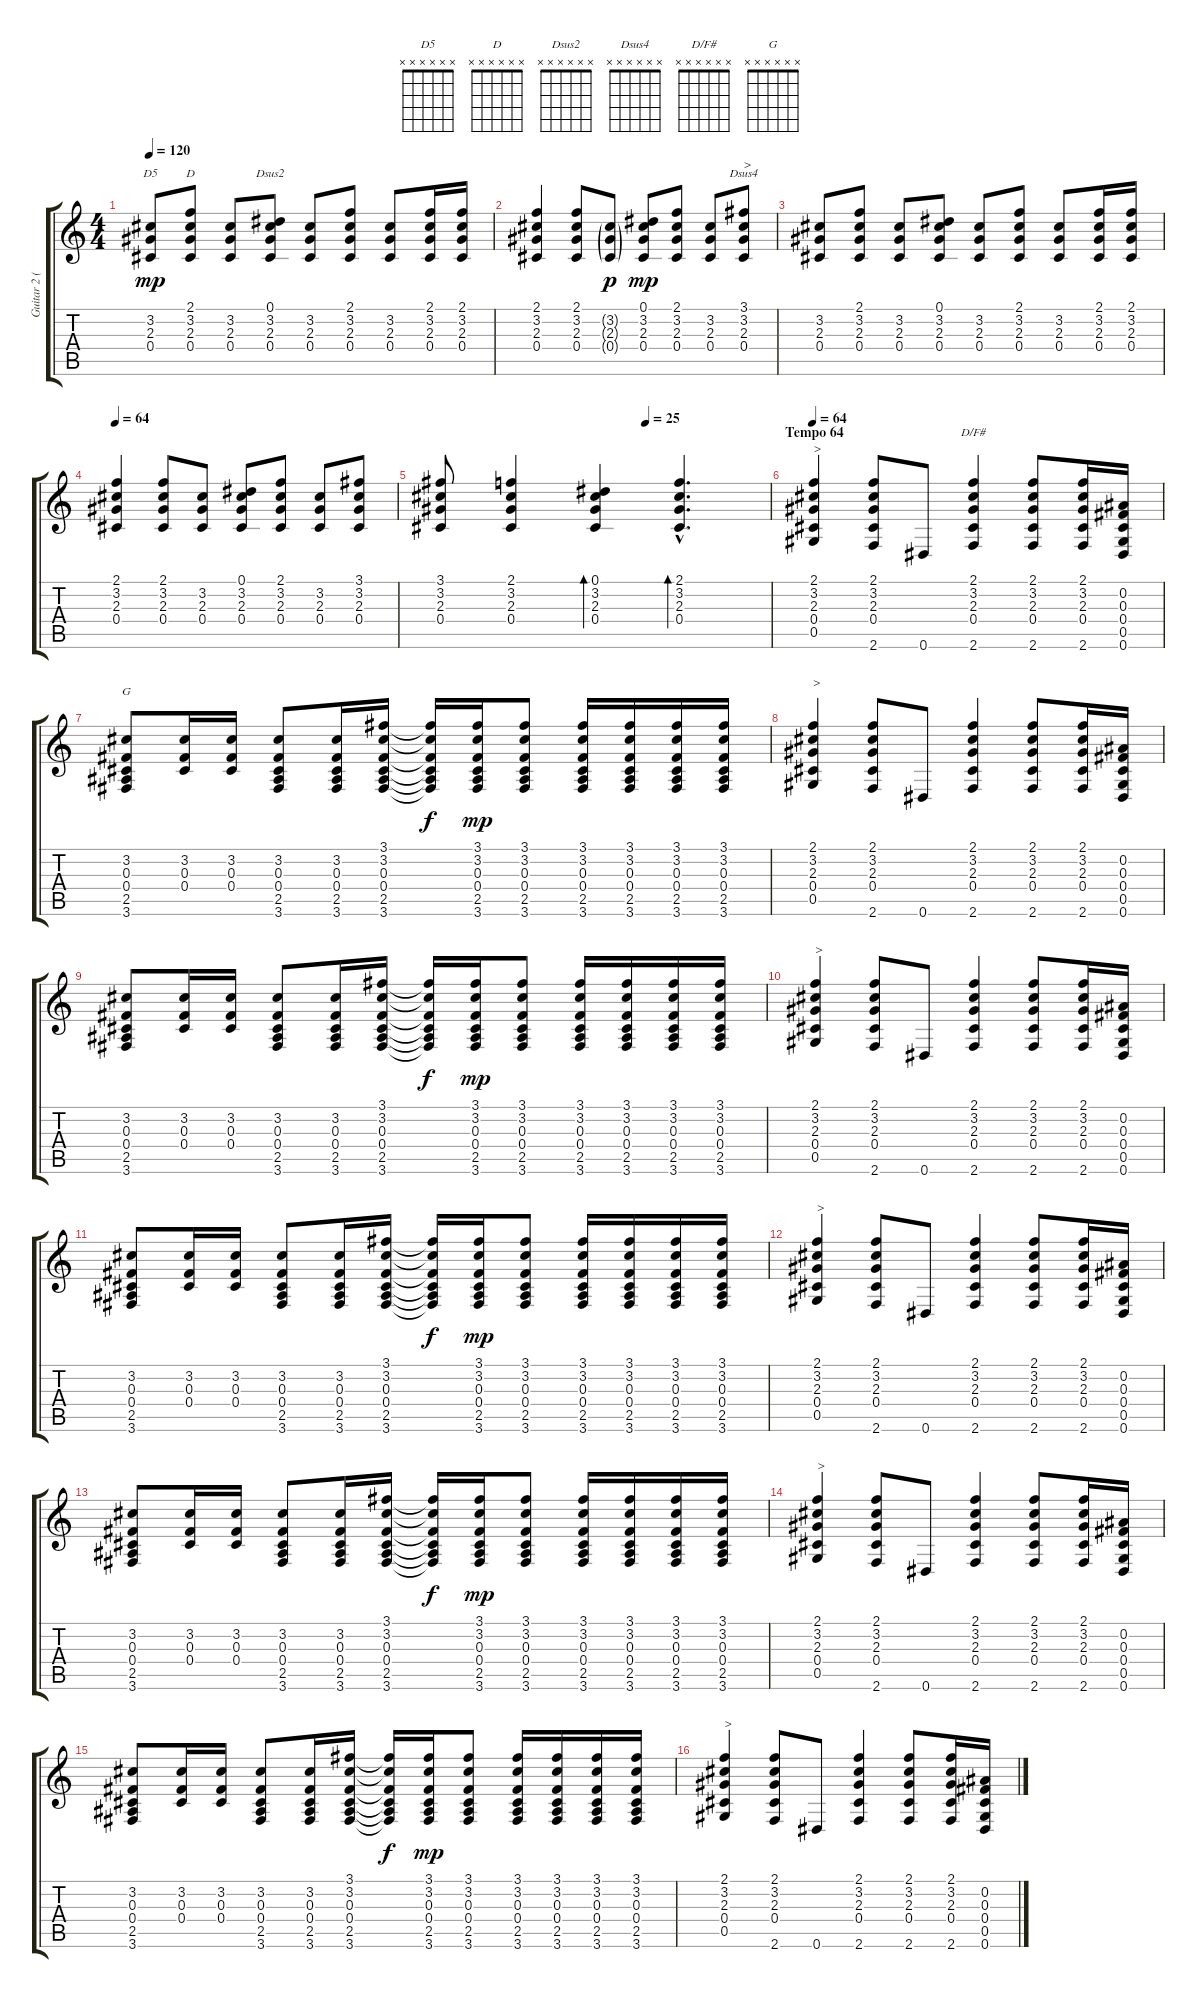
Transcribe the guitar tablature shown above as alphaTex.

\track ("Guitar 2 (Izzy)" "Guitar 2 (") {instrument acousticguitarsteel}
\staff {score tabs}
\tuning (Eb4 Bb3 Gb3 Db3 Ab2 Eb2) {hide}
\chord ("D5" x x x x x x) {firstfret 0}
\chord ("D" x x x x x x) {firstfret 0}
\chord ("Dsus2" x x x x x x) {firstfret 0}
\chord ("Dsus4" x x x x x x) {firstfret 0}
\chord ("D/F#" x x x x x x) {firstfret 0}
\chord ("G" x x x x x x) {firstfret 0}
\ts (4 4)
\tempo 120
\clef g2
\ks c
(3.2 2.3 0.4).8{ch "D5" dy mp} (2.1 3.2 2.3 0.4).8{ch "D"} (3.2 2.3 0.4).8 (0.1 3.2 2.3 0.4).8{ch "Dsus2"} (3.2 2.3 0.4).8 (2.1 3.2 2.3 0.4).8 (3.2 2.3 0.4).8 (2.1 3.2 2.3 0.4).16 (2.1 3.2 2.3 0.4).16 |
(2.1 3.2 2.3 0.4).4 (2.1 3.2 2.3 0.4).8 (3.2{g} 2.3{g} 0.4{g}).8{dy p} (0.1 3.2 2.3 0.4).8{dy mp} (2.1 3.2 2.3 0.4).8 (3.2 2.3 0.4).8 (3.1 3.2 2.3 0.4).8{ch "Dsus4" txt ">"} |
(3.2 2.3 0.4).8 (2.1 3.2 2.3 0.4).8 (3.2 2.3 0.4).8 (0.1 3.2 2.3 0.4).8 (3.2 2.3 0.4).8 (2.1 3.2 2.3 0.4).8 (3.2 2.3 0.4).8 (2.1 3.2 2.3 0.4).16 (2.1 3.2 2.3 0.4).16 |
\tempo 64
(2.1 3.2 2.3 0.4).4 (2.1 3.2 2.3 0.4).8 (3.2 2.3 0.4).8 (0.1 3.2 2.3 0.4).8 (2.1 3.2 2.3 0.4).8 (3.2 2.3 0.4).8 (3.1 3.2 2.3 0.4).8 |
\tempo (25 0.625)
(3.1 3.2 2.3 0.4).8 (2.1 3.2 2.3 0.4).4 (0.1 3.2 2.3 0.4).4{bd 120} (2.1{hac} 3.2{hac} 2.3{hac} 0.4{hac}).4{d bd 120} |
\section ("" "Tempo 64")
\tempo 64
(2.1 3.2 2.3 0.4 0.5).4{txt ">"} (2.1 3.2 2.3 0.4 2.6).8 0.6.8 (2.1 3.2 2.3 0.4 2.6).4{ch "D/F#"} (2.1 3.2 2.3 0.4 2.6).8 (2.1 3.2 2.3 0.4 2.6).16 (0.2 0.3 0.4 0.5 0.6).16 |
(3.2 0.3 0.4 2.5 3.6).8{ch "G"} (3.2 0.3 0.4).16 (3.2 0.3 0.4).16 (3.2 0.3 0.4 2.5 3.6).8 (3.2 0.3 0.4 2.5 3.6).16 (3.1 3.2 0.3 0.4 2.5 3.6).16 (3.1{t} 3.2{t} 0.3{t} 0.4{t} 2.5{t} 3.6{t}).16{dy f} (3.1 3.2 0.3 0.4 2.5 3.6).16{dy mp} (3.1 3.2 0.3 0.4 2.5 3.6).8 (3.1 3.2 0.3 0.4 2.5 3.6).16 (3.1 3.2 0.3 0.4 2.5 3.6).16 (3.1 3.2 0.3 0.4 2.5 3.6).16 (3.1 3.2 0.3 0.4 2.5 3.6).16 |
(2.1 3.2 2.3 0.4 0.5).4{txt ">"} (2.1 3.2 2.3 0.4 2.6).8 0.6.8 (2.1 3.2 2.3 0.4 2.6).4 (2.1 3.2 2.3 0.4 2.6).8 (2.1 3.2 2.3 0.4 2.6).16 (0.2 0.3 0.4 0.5 0.6).16 |
(3.2 0.3 0.4 2.5 3.6).8 (3.2 0.3 0.4).16 (3.2 0.3 0.4).16 (3.2 0.3 0.4 2.5 3.6).8 (3.2 0.3 0.4 2.5 3.6).16 (3.1 3.2 0.3 0.4 2.5 3.6).16 (3.1{t} 3.2{t} 0.3{t} 0.4{t} 2.5{t} 3.6{t}).16{dy f} (3.1 3.2 0.3 0.4 2.5 3.6).16{dy mp} (3.1 3.2 0.3 0.4 2.5 3.6).8 (3.1 3.2 0.3 0.4 2.5 3.6).16 (3.1 3.2 0.3 0.4 2.5 3.6).16 (3.1 3.2 0.3 0.4 2.5 3.6).16 (3.1 3.2 0.3 0.4 2.5 3.6).16 |
(2.1 3.2 2.3 0.4 0.5).4{txt ">"} (2.1 3.2 2.3 0.4 2.6).8 0.6.8 (2.1 3.2 2.3 0.4 2.6).4 (2.1 3.2 2.3 0.4 2.6).8 (2.1 3.2 2.3 0.4 2.6).16 (0.2 0.3 0.4 0.5 0.6).16 |
(3.2 0.3 0.4 2.5 3.6).8 (3.2 0.3 0.4).16 (3.2 0.3 0.4).16 (3.2 0.3 0.4 2.5 3.6).8 (3.2 0.3 0.4 2.5 3.6).16 (3.1 3.2 0.3 0.4 2.5 3.6).16 (3.1{t} 3.2{t} 0.3{t} 0.4{t} 2.5{t} 3.6{t}).16{dy f} (3.1 3.2 0.3 0.4 2.5 3.6).16{dy mp} (3.1 3.2 0.3 0.4 2.5 3.6).8 (3.1 3.2 0.3 0.4 2.5 3.6).16 (3.1 3.2 0.3 0.4 2.5 3.6).16 (3.1 3.2 0.3 0.4 2.5 3.6).16 (3.1 3.2 0.3 0.4 2.5 3.6).16 |
(2.1 3.2 2.3 0.4 0.5).4{txt ">"} (2.1 3.2 2.3 0.4 2.6).8 0.6.8 (2.1 3.2 2.3 0.4 2.6).4 (2.1 3.2 2.3 0.4 2.6).8 (2.1 3.2 2.3 0.4 2.6).16 (0.2 0.3 0.4 0.5 0.6).16 |
(3.2 0.3 0.4 2.5 3.6).8 (3.2 0.3 0.4).16 (3.2 0.3 0.4).16 (3.2 0.3 0.4 2.5 3.6).8 (3.2 0.3 0.4 2.5 3.6).16 (3.1 3.2 0.3 0.4 2.5 3.6).16 (3.1{t} 3.2{t} 0.3{t} 0.4{t} 2.5{t} 3.6{t}).16{dy f} (3.1 3.2 0.3 0.4 2.5 3.6).16{dy mp} (3.1 3.2 0.3 0.4 2.5 3.6).8 (3.1 3.2 0.3 0.4 2.5 3.6).16 (3.1 3.2 0.3 0.4 2.5 3.6).16 (3.1 3.2 0.3 0.4 2.5 3.6).16 (3.1 3.2 0.3 0.4 2.5 3.6).16 |
(2.1 3.2 2.3 0.4 0.5).4{txt ">"} (2.1 3.2 2.3 0.4 2.6).8 0.6.8 (2.1 3.2 2.3 0.4 2.6).4 (2.1 3.2 2.3 0.4 2.6).8 (2.1 3.2 2.3 0.4 2.6).16 (0.2 0.3 0.4 0.5 0.6).16 |
(3.2 0.3 0.4 2.5 3.6).8 (3.2 0.3 0.4).16 (3.2 0.3 0.4).16 (3.2 0.3 0.4 2.5 3.6).8 (3.2 0.3 0.4 2.5 3.6).16 (3.1 3.2 0.3 0.4 2.5 3.6).16 (3.1{t} 3.2{t} 0.3{t} 0.4{t} 2.5{t} 3.6{t}).16{dy f} (3.1 3.2 0.3 0.4 2.5 3.6).16{dy mp} (3.1 3.2 0.3 0.4 2.5 3.6).8 (3.1 3.2 0.3 0.4 2.5 3.6).16 (3.1 3.2 0.3 0.4 2.5 3.6).16 (3.1 3.2 0.3 0.4 2.5 3.6).16 (3.1 3.2 0.3 0.4 2.5 3.6).16 |
(2.1 3.2 2.3 0.4 0.5).4{txt ">"} (2.1 3.2 2.3 0.4 2.6).8 0.6.8 (2.1 3.2 2.3 0.4 2.6).4 (2.1 3.2 2.3 0.4 2.6).8 (2.1 3.2 2.3 0.4 2.6).16 (0.2 0.3 0.4 0.5 0.6).16
